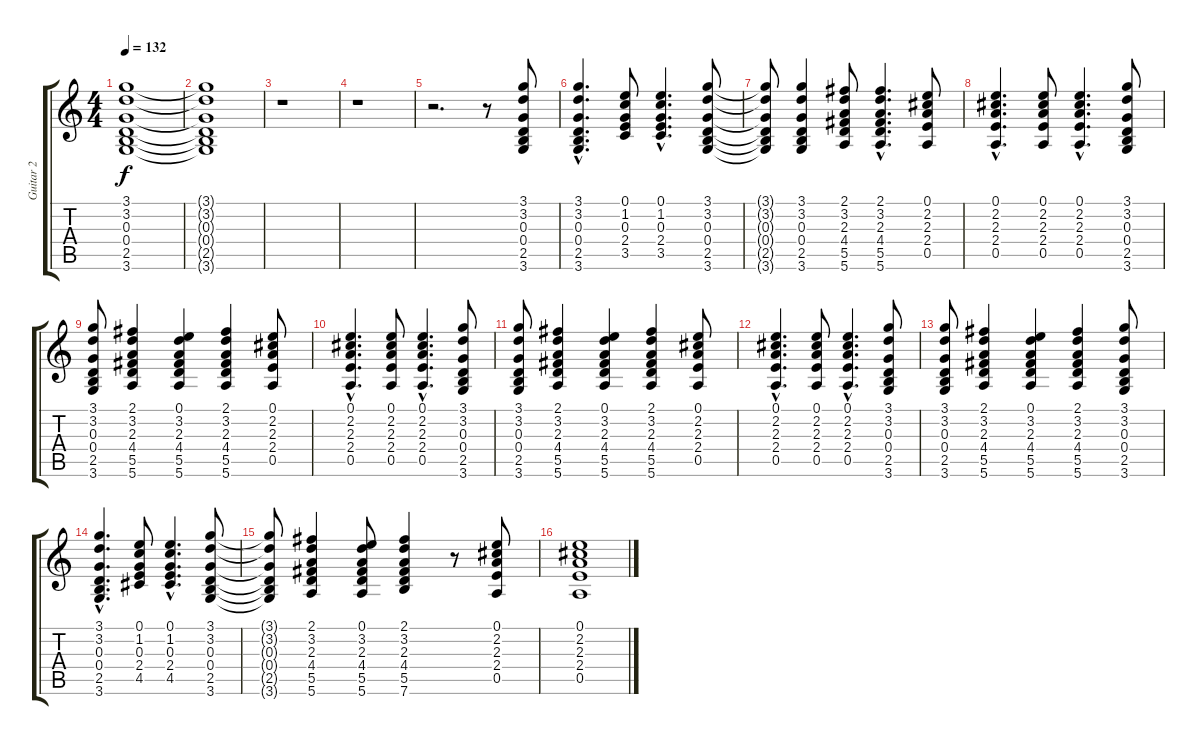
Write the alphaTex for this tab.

\track ("Guitar 2" "Guitar 2") {instrument acousticguitarsteel}
\staff {score tabs}
\tuning (E4 B3 G3 D3 A2 E2) {hide}
\ts (4 4)
\tempo 132
\clef g2
\ks c
(3.1{t} 3.2{t} 0.3{t} 0.4{t} 2.5{t} 3.6{t}).1{dy f} |
(3.1{t} 3.2{t} 0.3{t} 0.4{t} 2.5{t} 3.6{t}).1 |
r.1 |
r.1 |
r.2{d} r.8 (3.1 3.2 0.3 0.4 2.5 3.6).8 |
(3.1{hac} 3.2{hac} 0.3{hac} 0.4{hac} 2.5{hac} 3.6{hac}).4{d} (0.1 1.2 0.3 2.4 3.5).8 (0.1{hac} 1.2{hac} 0.3{hac} 2.4{hac} 3.5{hac}).4{d} (3.1 3.2 0.3 0.4 2.5 3.6).8 |
(3.1{t} 3.2{t} 0.3{t} 0.4{t} 2.5{t} 3.6{t}).8 (3.1 3.2 0.3 0.4 2.5 3.6).4 (2.1 3.2 2.3 4.4 5.5 5.6).8 (2.1{hac} 3.2{hac} 2.3{hac} 4.4{hac} 5.5{hac} 5.6{hac}).4{d} (0.1 2.2 2.3 2.4 0.5).8 |
(0.1{hac} 2.2{hac} 2.3{hac} 2.4{hac} 0.5{hac}).4{d} (0.1 2.2 2.3 2.4 0.5).8 (0.1{hac} 2.2{hac} 2.3{hac} 2.4{hac} 0.5{hac}).4{d} (3.1 3.2 0.3 0.4 2.5 3.6).8 |
(3.1 3.2 0.3 0.4 2.5 3.6).8 (2.1 3.2 2.3 4.4 5.5 5.6).4 (0.1 3.2 2.3 4.4 5.5 5.6).4 (2.1 3.2 2.3 4.4 5.5 5.6).4 (0.1 2.2 2.3 2.4 0.5).8 |
(0.1{hac} 2.2{hac} 2.3{hac} 2.4{hac} 0.5{hac}).4{d} (0.1 2.2 2.3 2.4 0.5).8 (0.1{hac} 2.2{hac} 2.3{hac} 2.4{hac} 0.5{hac}).4{d} (3.1 3.2 0.3 0.4 2.5 3.6).8 |
(3.1 3.2 0.3 0.4 2.5 3.6).8 (2.1 3.2 2.3 4.4 5.5 5.6).4 (0.1 3.2 2.3 4.4 5.5 5.6).4 (2.1 3.2 2.3 4.4 5.5 5.6).4 (0.1 2.2 2.3 2.4 0.5).8 |
(0.1{hac} 2.2{hac} 2.3{hac} 2.4{hac} 0.5{hac}).4{d} (0.1 2.2 2.3 2.4 0.5).8 (0.1{hac} 2.2{hac} 2.3{hac} 2.4{hac} 0.5{hac}).4{d} (3.1 3.2 0.3 0.4 2.5 3.6).8 |
(3.1 3.2 0.3 0.4 2.5 3.6).8 (2.1 3.2 2.3 4.4 5.5 5.6).4 (0.1 3.2 2.3 4.4 5.5 5.6).4 (2.1 3.2 2.3 4.4 5.5 5.6).4 (3.1 3.2 0.3 0.4 2.5 3.6).8 |
(3.1{hac} 3.2{hac} 0.3{hac} 0.4{hac} 2.5{hac} 3.6{hac}).4{d} (0.1 1.2 0.3 2.4 4.5).8 (0.1{hac} 1.2{hac} 0.3{hac} 2.4{hac} 4.5{hac}).4{d} (3.1 3.2 0.3 0.4 2.5 3.6).8 |
(3.1{t} 3.2{t} 0.3{t} 0.4{t} 2.5{t} 3.6{t}).8 (2.1 3.2 2.3 4.4 5.5 5.6).4 (0.1 3.2 2.3 4.4 5.5 5.6).8 (2.1 3.2 2.3 4.4 5.5 7.6).4 r.8 (0.1 2.2 2.3 2.4 0.5).8 |
(0.1 2.2 2.3 2.4 0.5).1
